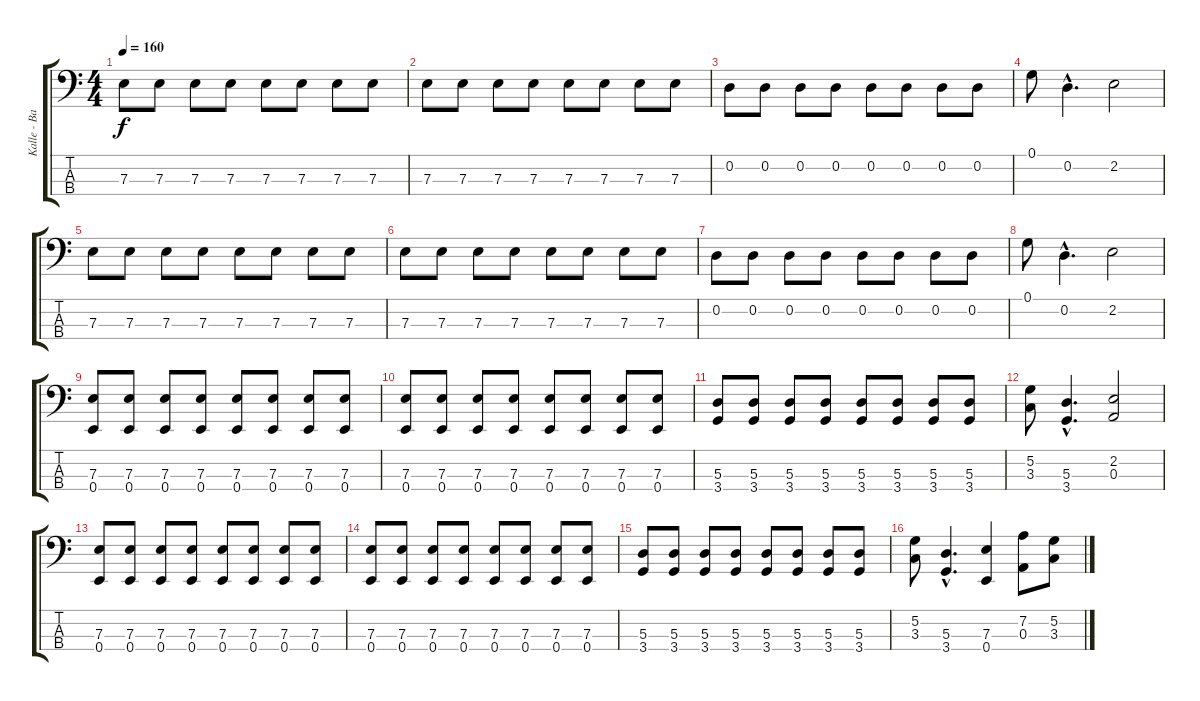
\track ("Kalle - Bass" "Kalle - Ba") {instrument electricguitarclean}
\staff {score tabs}
\tuning (G2 D2 A1 E1) {hide}
\ts (4 4)
\tempo 160
\clef f4
\ks c
7.3.8{dy f} 7.3.8 7.3.8 7.3.8 7.3.8 7.3.8 7.3.8 7.3.8 |
7.3.8 7.3.8 7.3.8 7.3.8 7.3.8 7.3.8 7.3.8 7.3.8 |
0.2.8 0.2.8 0.2.8 0.2.8 0.2.8 0.2.8 0.2.8 0.2.8 |
0.1.8 0.2{hac}.4{d} 2.2.2 |
7.3.8 7.3.8 7.3.8 7.3.8 7.3.8 7.3.8 7.3.8 7.3.8 |
7.3.8 7.3.8 7.3.8 7.3.8 7.3.8 7.3.8 7.3.8 7.3.8 |
0.2.8 0.2.8 0.2.8 0.2.8 0.2.8 0.2.8 0.2.8 0.2.8 |
0.1.8 0.2{hac}.4{d} 2.2.2 |
(7.3 0.4).8 (7.3 0.4).8 (7.3 0.4).8 (7.3 0.4).8 (7.3 0.4).8 (7.3 0.4).8 (7.3 0.4).8 (7.3 0.4).8 |
(7.3 0.4).8 (7.3 0.4).8 (7.3 0.4).8 (7.3 0.4).8 (7.3 0.4).8 (7.3 0.4).8 (7.3 0.4).8 (7.3 0.4).8 |
(5.3 3.4).8 (5.3 3.4).8 (5.3 3.4).8 (5.3 3.4).8 (5.3 3.4).8 (5.3 3.4).8 (5.3 3.4).8 (5.3 3.4).8 |
(5.2 3.3).8 (5.3{hac} 3.4{hac}).4{d} (2.2 0.3).2 |
(7.3 0.4).8 (7.3 0.4).8 (7.3 0.4).8 (7.3 0.4).8 (7.3 0.4).8 (7.3 0.4).8 (7.3 0.4).8 (7.3 0.4).8 |
(7.3 0.4).8 (7.3 0.4).8 (7.3 0.4).8 (7.3 0.4).8 (7.3 0.4).8 (7.3 0.4).8 (7.3 0.4).8 (7.3 0.4).8 |
(5.3 3.4).8 (5.3 3.4).8 (5.3 3.4).8 (5.3 3.4).8 (5.3 3.4).8 (5.3 3.4).8 (5.3 3.4).8 (5.3 3.4).8 |
(5.2 3.3).8 (5.3{hac} 3.4{hac}).4{d} (7.3 0.4).4 (7.2 0.3).8 (5.2 3.3).8
